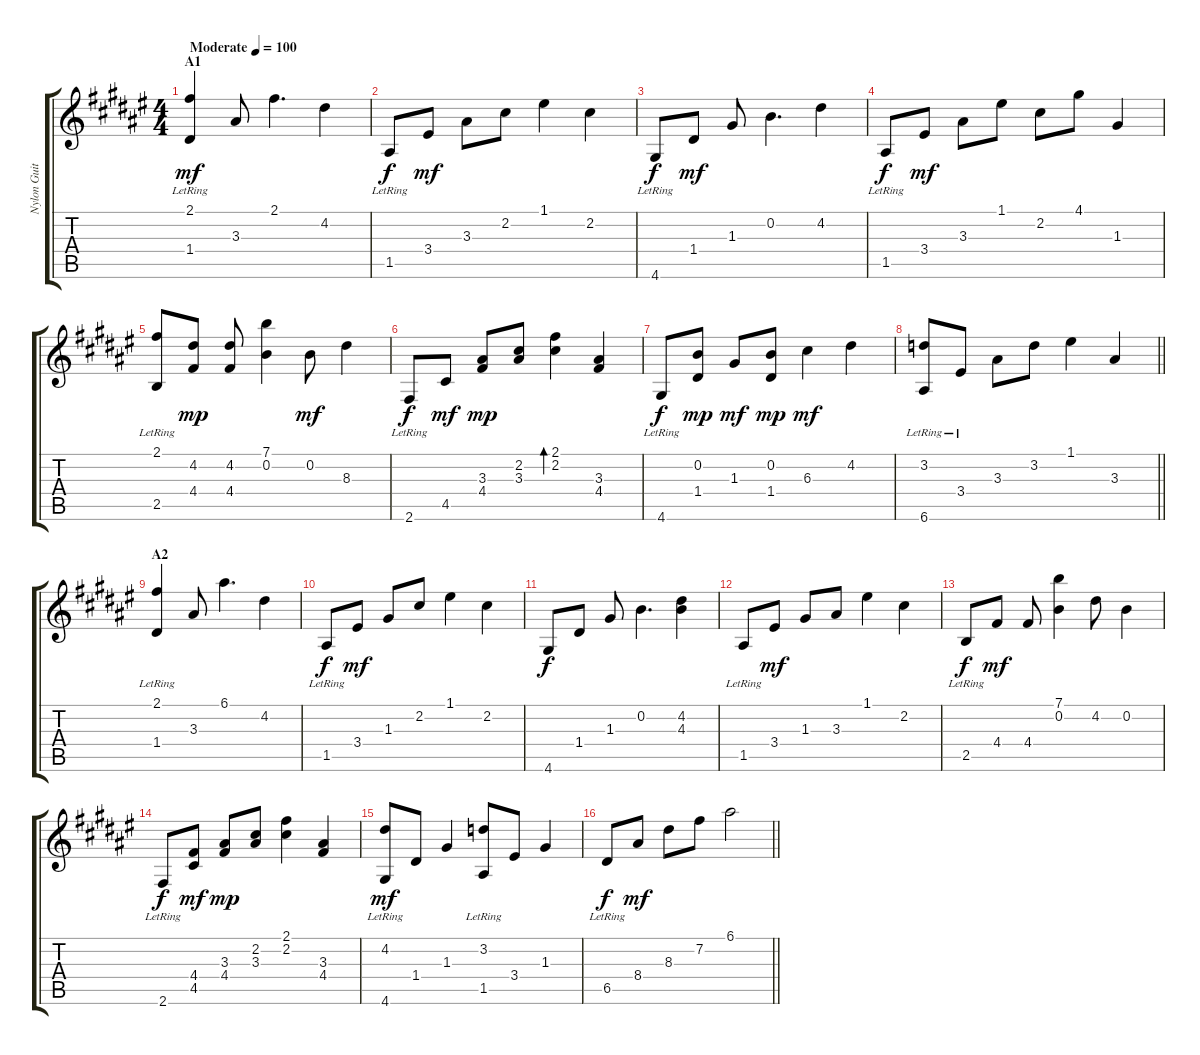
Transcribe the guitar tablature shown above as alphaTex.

\track ("Nylon Guitar" "Nylon Guit") {instrument acousticguitarnylon}
\staff {score tabs}
\tuning (E4 B3 G3 D3 A2 E2) {hide}
\ts (4 4)
\section ("" "A1")
\tempo (100 "Moderate")
\clef g2
\ks f#
(2.1 1.4{lr}).4{dy mf instrument acousticguitarnylon} 3.3.8 2.1.4{d} 4.2.4 |
1.5{lr}.8{dy f} 3.4.8{dy mf} 3.3.8 2.2.8 1.1.4 2.2.4 |
4.6{lr}.8{dy f} 1.4.8{dy mf} 1.3.8 0.2.4{d} 4.2.4 |
1.5{lr}.8{dy f} 3.4.8{dy mf} 3.3.8 1.1.8 2.2.8 4.1.8 1.3.4 |
(2.1 2.5{lr}).8 (4.2 4.4).8{dy mp} (4.2 4.4).8 (7.1 0.2).4 0.2.8{dy mf} 8.3.4 |
2.6{lr}.8{dy f} 4.5.8{dy mf} (3.3 4.4).8{dy mp} (2.2 3.3).8 (2.1 2.2).4{bd 60} (3.3 4.4).4 |
4.6{lr}.8{dy f} (0.2 1.4).8{dy mp} 1.3.8{dy mf} (0.2 1.4).8{dy mp} 6.3.4{dy mf} 4.2.4 |
\barLineRight lightlight
(3.2 6.6{lr}).8 3.4{lr}.8 3.3.8 3.2.8 1.1.4 3.3.4 |
\section ("" "A2")
(2.1 1.4{lr}).4 3.3.8 6.1.4{d} 4.2.4 |
1.5{lr}.8{dy f} 3.4.8{dy mf} 1.3.8 2.2.8 1.1.4 2.2.4 |
4.6.8{dy f} 1.4.8 1.3.8 0.2.4{d} (4.2 4.3).4 |
1.5{lr}.8 3.4.8{dy mf} 1.3.8 3.3.8 1.1.4 2.2.4 |
2.5{lr}.8{dy f} 4.4.8{dy mf} 4.4.8 (7.1 0.2).4 4.2.8 0.2.4 |
2.6{lr}.8{dy f} (4.4 4.5).8{dy mf} (3.3 4.4).8{dy mp} (2.2 3.3).8 (2.1 2.2).4 (3.3 4.4).4 |
(4.2 4.6{lr}).8{dy mf} 1.4.8 1.3.4 (3.2 1.5{lr}).8 3.4.8 1.3.4 |
\barLineRight lightlight
6.5{lr}.8{dy f} 8.4.8{dy mf} 8.3.8 7.2.8 6.1.2
